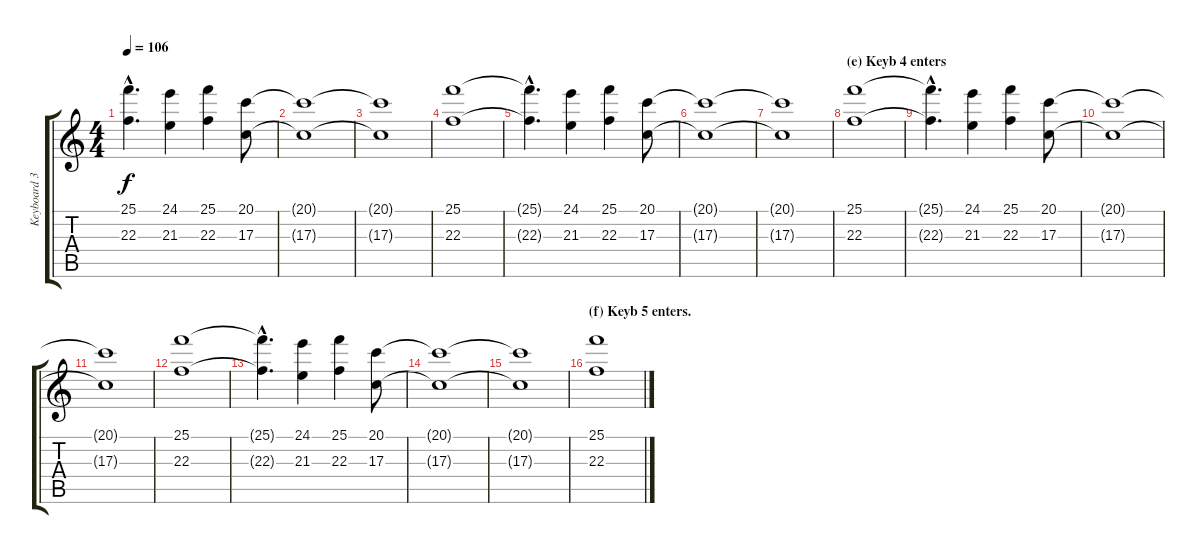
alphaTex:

\track ("Keyboard 3" "Keyboard 3") {instrument drawbarorgan}
\staff {score tabs}
\tuning (E4 B3 G3 D3 A2 E2) {hide}
\ts (4 4)
\tempo 106
\clef g2
\ks c
(25.1{hac t} 22.3{hac t}).4{d dy f} (24.1 21.3).4 (25.1 22.3).4 (20.1 17.3).8 |
(20.1{t} 17.3{t}).1 |
(20.1{t} 17.3{t}).1 |
(25.1 22.3).1 |
(25.1{hac t} 22.3{hac t}).4{d} (24.1 21.3).4 (25.1 22.3).4 (20.1 17.3).8 |
(20.1{t} 17.3{t}).1 |
(20.1{t} 17.3{t}).1 |
\section ("" "(e) Keyb 4 enters")
(25.1 22.3).1 |
(25.1{hac t} 22.3{hac t}).4{d} (24.1 21.3).4 (25.1 22.3).4 (20.1 17.3).8 |
(20.1{t} 17.3{t}).1 |
(20.1{t} 17.3{t}).1 |
(25.1 22.3).1 |
(25.1{hac t} 22.3{hac t}).4{d} (24.1 21.3).4 (25.1 22.3).4 (20.1 17.3).8 |
(20.1{t} 17.3{t}).1 |
(20.1{t} 17.3{t}).1 |
\section ("" "(f) Keyb 5 enters.")
(25.1 22.3).1
